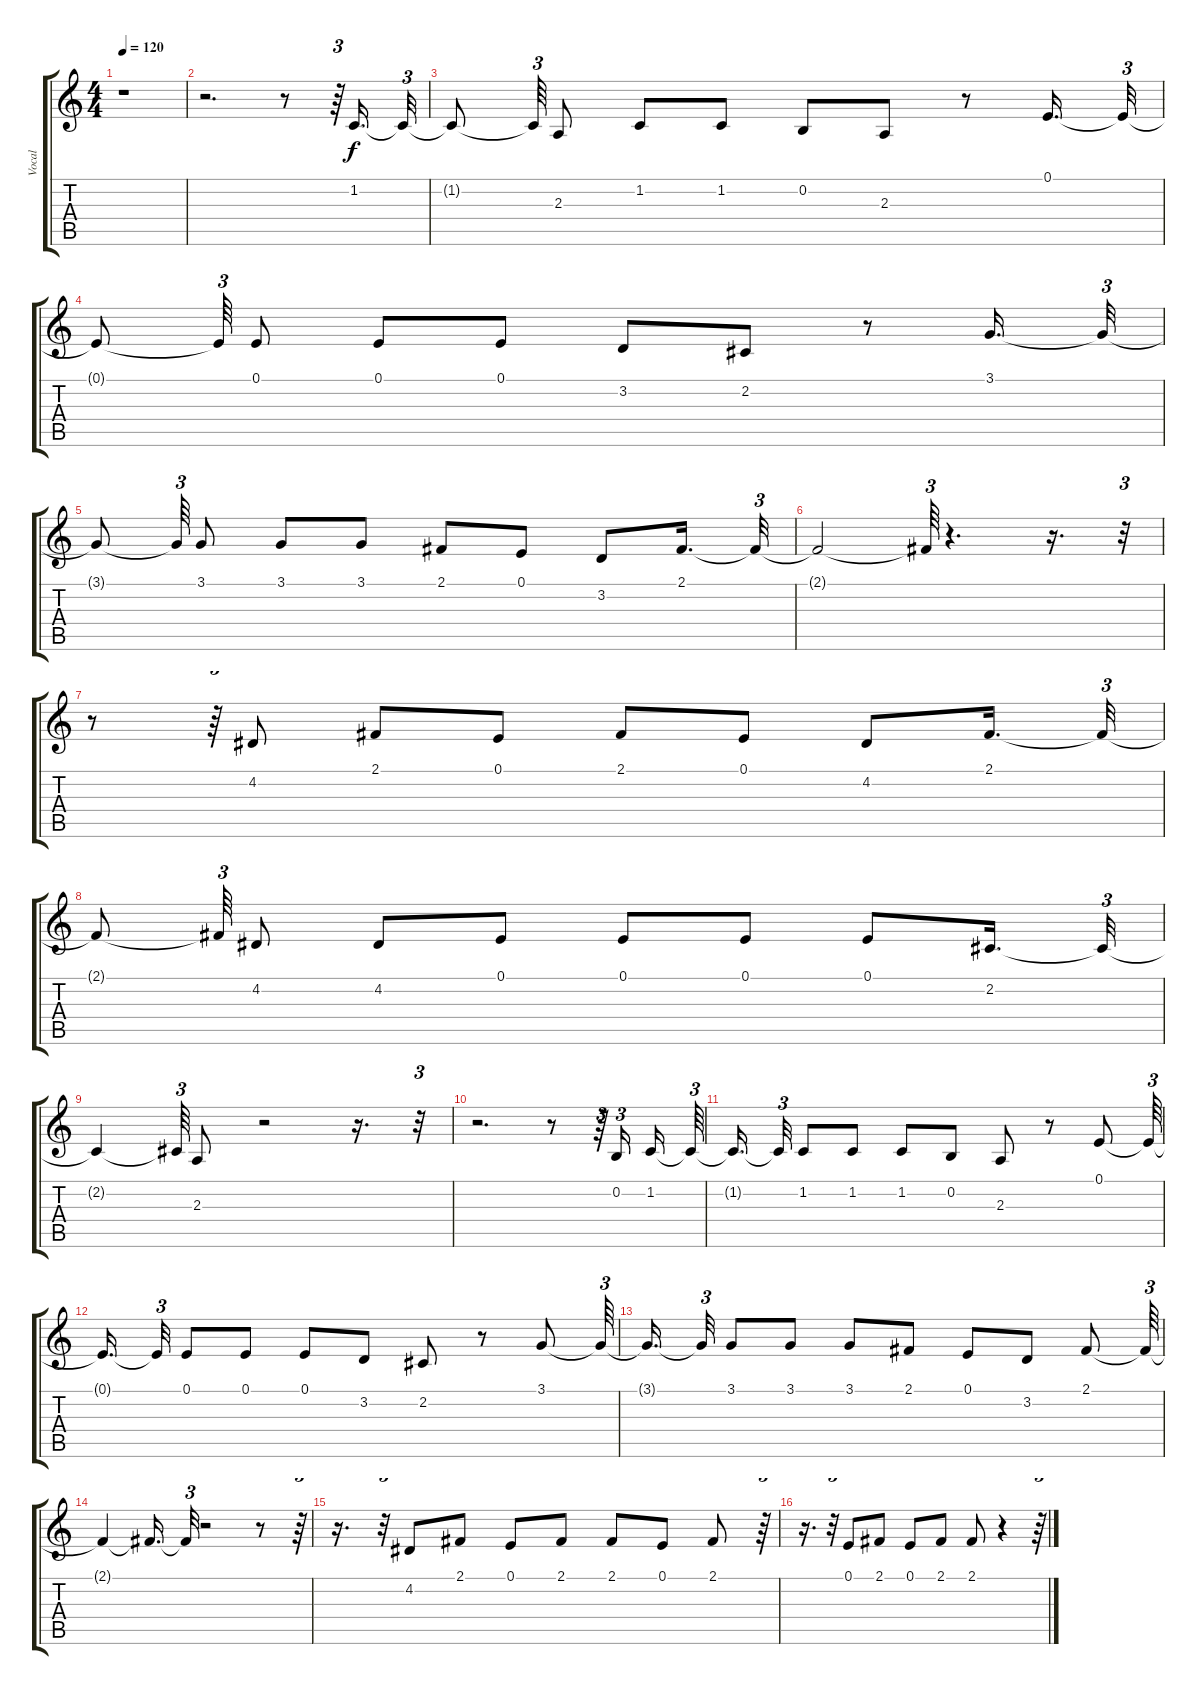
\track ("Vocal" "Vocal") {instrument lead2sawtooth}
\staff {score tabs}
\tuning (E4 B3 G3 D3 A2 E2) {hide}
\ts (4 4)
\tempo 120
\clef g2
\ks c
r.1{dy f} |
r.2{d} r.8 r.64{tu (3 2)} 1.2.16{d} 1.2{t}.32{tu (3 2)} |
1.2{t}.8 1.2{t}.64{tu (3 2)} 2.3.8 1.2.8 1.2.8 0.2.8 2.3.8 r.8 0.1.16{d} 0.1{t}.32{tu (3 2)} |
0.1{t}.8 0.1{t}.64{tu (3 2)} 0.1.8 0.1.8 0.1.8 3.2.8 2.2.8 r.8 3.1.16{d} 3.1{t}.32{tu (3 2)} |
3.1{t}.8 3.1{t}.64{tu (3 2)} 3.1.8 3.1.8 3.1.8 2.1.8 0.1.8 3.2.8 2.1.16{d} 2.1{t}.32{tu (3 2)} |
2.1{t}.2 2.1{t}.64{tu (3 2)} r.4{d} r.16{d} r.32{tu (3 2)} |
r.8 r.64{tu (3 2)} 4.2.8 2.1.8 0.1.8 2.1.8 0.1.8 4.2.8 2.1.16{d} 2.1{t}.32{tu (3 2)} |
2.1{t}.8 2.1{t}.64{tu (3 2)} 4.2.8 4.2.8 0.1.8 0.1.8 0.1.8 0.1.8 2.2.16{d} 2.2{t}.32{tu (3 2)} |
2.2{t}.4 2.2{t}.64{tu (3 2)} 2.3.8 r.2 r.16{d} r.32{tu (3 2)} |
r.2{d} r.8 r.64{tu (3 2)} 0.2.16{tu (3 2)} 1.2.16 1.2{t}.64{tu (3 2)} |
1.2{t}.16{d} 1.2{t}.32{tu (3 2)} 1.2.8 1.2.8 1.2.8 0.2.8 2.3.8 r.8 0.1.8 0.1{t}.64{tu (3 2)} |
0.1{t}.16{d} 0.1{t}.32{tu (3 2)} 0.1.8 0.1.8 0.1.8 3.2.8 2.2.8 r.8 3.1.8 3.1{t}.64{tu (3 2)} |
3.1{t}.16{d} 3.1{t}.32{tu (3 2)} 3.1.8 3.1.8 3.1.8 2.1.8 0.1.8 3.2.8 2.1.8 2.1{t}.64{tu (3 2)} |
2.1{t}.4 2.1{t}.16{d} 2.1{t}.32{tu (3 2)} r.2 r.8 r.64{tu (3 2)} |
r.16{d} r.32{tu (3 2)} 4.2.8 2.1.8 0.1.8 2.1.8 2.1.8 0.1.8 2.1.8 r.64{tu (3 2)} |
r.16{d} r.32{tu (3 2)} 0.1.8 2.1.8 0.1.8 2.1.8 2.1.8 r.4 r.64{tu (3 2)}
